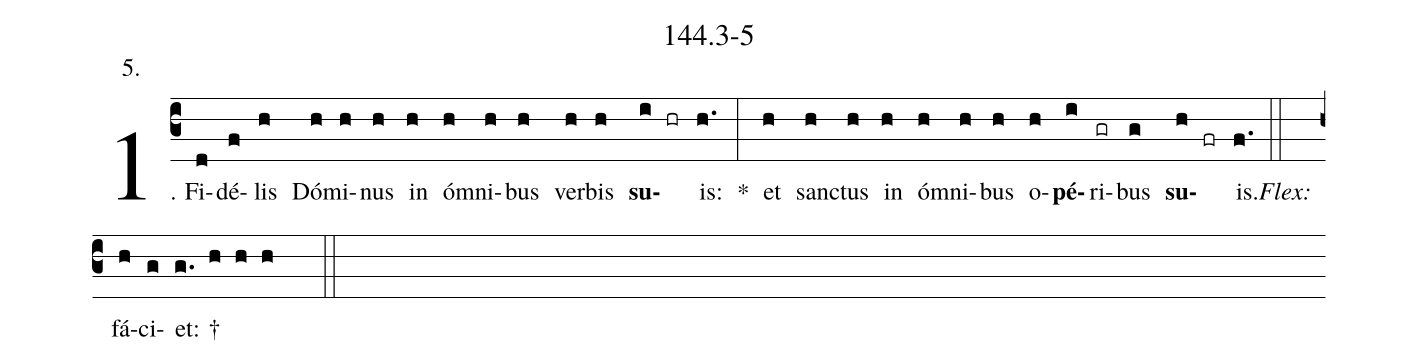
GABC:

name: 144.3-5;
annotation: 5.;
%%
(c3)1. Fi(d)dé(f)lis(h) Dó(h)mi(h)nus(h) in(h) óm(h)ni(h)bus(h) ver(h)bis(h) <b>su</b>(i hr)is:(h.) *(:) et(h) sanc(h)tus(h) in(h) óm(h)ni(h)bus(h) o(h)<b>pé</b>(i)ri(gr)bus(g) <b>su</b>(h fr)is.(f.) (::)
<i>Flex:</i>()  fá(h)ci(g)et: †(g. h h h  ::)
